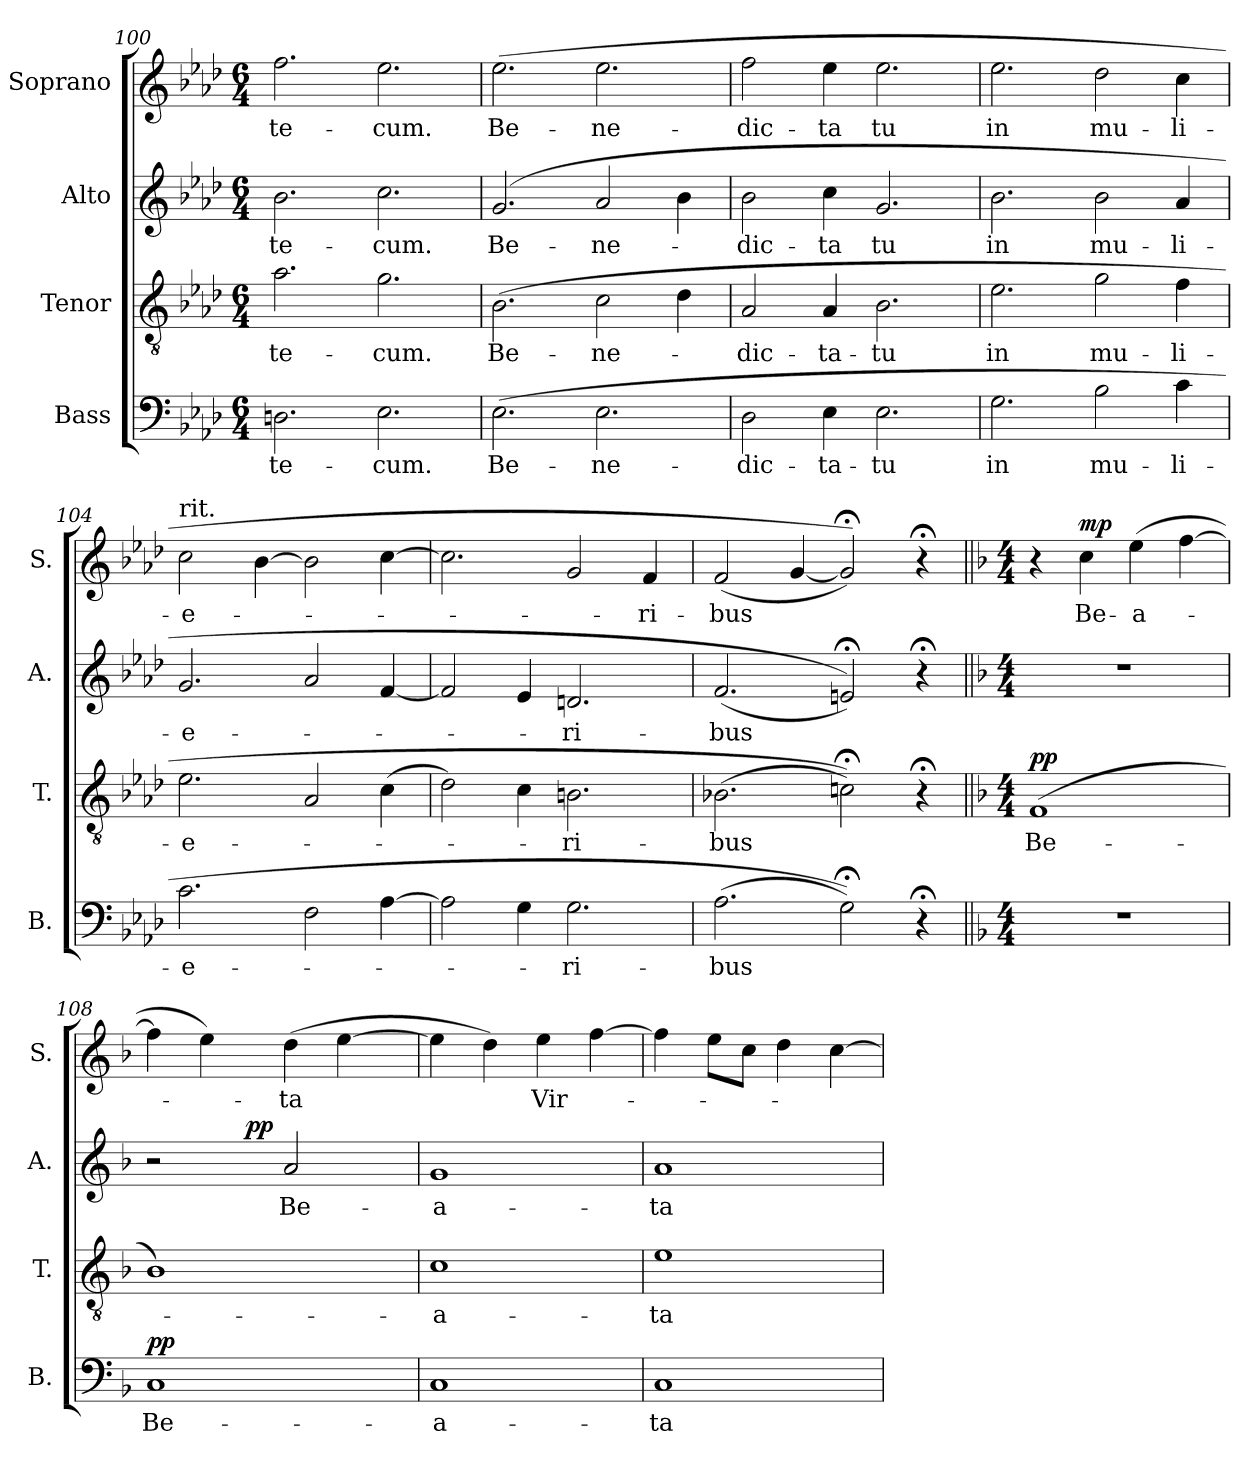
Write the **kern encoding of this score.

**kern	**text	**dynam	**kern	**text	**dynam	**kern	**text	**dynam	**kern	**text	**dynam
*part4	*part4	*part4	*part3	*part3	*part3	*part2	*part2	*part2	*part1	*part1	*part1
*staff4	*staff4	*staff4	*staff3	*staff3	*staff3	*staff2	*staff2	*staff2	*staff1	*staff1	*staff1
*I"Bass	*	*	*I"Tenor	*	*	*I"Alto	*	*	*I"Soprano	*	*
*I'B.	*	*	*I'T.	*	*	*I'A.	*	*	*I'S.	*	*
*clefF4	*	*	*clefGv2	*	*	*clefG2	*	*	*clefG2	*	*
*	*	*	*ITrd7c12	*	*	*	*	*	*	*	*
*k[b-e-a-d-]	*	*	*k[b-e-a-d-]	*	*	*k[b-e-a-d-]	*	*	*k[b-e-a-d-]	*	*
*A-:	*	*	*A-:	*	*	*A-:	*	*	*A-:	*	*
*M6/4	*	*	*M6/4	*	*	*M6/4	*	*	*M6/4	*	*
=100	=100	=100	=100	=100	=100	=100	=100	=100	=100	=100	=100
!	!LO:LY:b:color=#000000	!	!	!	!	!	!	!	!	!	!
!	!	!	!	!LO:LY:b:color=#000000	!	!	!	!	!	!	!
!	!	!	!	!	!	!	!LO:LY:b:color=#000000	!	!	!	!
!	!	!	!	!	!	!	!	!	!	!LO:LY:b:color=#000000	!
2.Dni\	te-	.	2.A-i\	te-	.	2.b-i\	te-	.	2.ffi\	te-	.
!	!LO:LY:b:color=#000000	!	!	!	!	!	!	!	!	!	!
!	!	!	!	!LO:LY:b:color=#000000	!	!	!	!	!	!	!
!	!	!	!	!	!	!	!LO:LY:b:color=#000000	!	!	!	!
!	!	!	!	!	!	!	!	!	!	!LO:LY:b:color=#000000	!
2.E-i\	-cum.	.	2.Gi\	-cum.	.	2.cci\	-cum.	.	2.ee-i\	-cum.	.
=101	=101	=101	=101	=101	=101	=101	=101	=101	=101	=101	=101
!	!LO:LY:b:color=#000000	!	!	!	!	!	!	!	!	!	!
!	!	!	!	!LO:LY:b:color=#000000	!	!	!	!	!	!	!
!	!	!	!	!	!	!	!LO:LY:b:color=#000000	!	!	!	!
!	!	!	!	!	!	!	!	!	!	!LO:LY:b:color=#000000	!
(2.E-i\	Be-	.	(2.BB-i\	Be-	.	(2.gi/	Be-	.	(2.ee-i\	Be-	.
!	!LO:LY:b:color=#000000	!	!	!	!	!	!	!	!	!	!
!	!	!	!	!LO:LY:b:color=#000000	!	!	!	!	!	!	!
!	!	!	!	!	!	!	!LO:LY:b:color=#000000	!	!	!	!
!	!	!	!	!	!	!	!	!	!	!LO:LY:b:color=#000000	!
2.E-i\	-ne-	.	2Ci\	-ne-	.	2a-i/	-ne-	.	2.ee-i\	-ne-	.
.	.	.	4D-i\	.	.	4b-i\	.	.	.	.	.
!!LO:LB:g=z
=102	=102	=102	=102	=102	=102	=102	=102	=102	=102	=102	=102
!	!LO:LY:b:color=#000000	!	!	!	!	!	!	!	!	!	!
!	!	!	!	!LO:LY:b:color=#000000	!	!	!	!	!	!	!
!	!	!	!	!	!	!	!LO:LY:b:color=#000000	!	!	!	!
!	!	!	!	!	!	!	!	!	!	!LO:LY:b:color=#000000	!
2D-i\	-dic-	.	2AA-i/	-dic-	.	2b-i\	-dic-	.	2ffi\	-dic-	.
!	!LO:LY:b:color=#000000	!	!	!	!	!	!	!	!	!	!
!	!	!	!	!LO:LY:b:color=#000000	!	!	!	!	!	!	!
!	!	!	!	!	!	!	!LO:LY:b:color=#000000	!	!	!	!
!	!	!	!	!	!	!	!	!	!	!LO:LY:b:color=#000000	!
4E-i\	-ta-	.	4AA-i/	-ta-	.	4cci\	-ta	.	4ee-i\	-ta	.
!	!LO:LY:b:color=#000000	!	!	!	!	!	!	!	!	!	!
!	!	!	!	!LO:LY:b:color=#000000	!	!	!	!	!	!	!
!	!	!	!	!	!	!	!LO:LY:b:color=#000000	!	!	!	!
!	!	!	!	!	!	!	!	!	!	!LO:LY:b:color=#000000	!
2.E-i\	-tu	.	2.BB-i\	-tu	.	2.gi/	tu	.	2.ee-i\	tu	.
=103	=103	=103	=103	=103	=103	=103	=103	=103	=103	=103	=103
!	!LO:LY:b:color=#000000	!	!	!	!	!	!	!	!	!	!
!	!	!	!	!LO:LY:b:color=#000000	!	!	!	!	!	!	!
!	!	!	!	!	!	!	!LO:LY:b:color=#000000	!	!	!	!
!	!	!	!	!	!	!	!	!	!	!LO:LY:b:color=#000000	!
2.Gi\	in	.	2.E-i\	in	.	2.b-i\	in	.	2.ee-i\	in	.
!	!LO:LY:b:color=#000000	!	!	!	!	!	!	!	!	!	!
!	!	!	!	!LO:LY:b:color=#000000	!	!	!	!	!	!	!
!	!	!	!	!	!	!	!LO:LY:b:color=#000000	!	!	!	!
!	!	!	!	!	!	!	!	!	!	!LO:LY:b:color=#000000	!
2B-i\	mu-	.	2Gi\	mu-	.	2b-i\	mu-	.	2dd-i\	mu-	.
!	!LO:LY:b:color=#000000	!	!	!	!	!	!	!	!	!	!
!	!	!	!	!LO:LY:b:color=#000000	!	!	!	!	!	!	!
!	!	!	!	!	!	!	!LO:LY:b:color=#000000	!	!	!	!
!	!	!	!	!	!	!	!	!	!	!LO:LY:b:color=#000000	!
4ci\	-li-	.	4Fi\	-li-	.	4a-i/	-li-	.	4cci\	-li-	.
=104	=104	=104	=104	=104	=104	=104	=104	=104	=104	=104	=104
!	!LO:LY:b:color=#000000	!	!	!	!	!	!	!	!	!	!
!	!	!	!	!LO:LY:b:color=#000000	!	!	!	!	!	!	!
!	!	!	!	!	!	!	!LO:LY:b:color=#000000	!	!	!	!
!	!	!	!	!	!	!	!	!	!LO:TX:t=rit.	!	!
!	!	!	!	!	!	!	!	!	!	!LO:LY:b:color=#000000	!
2.ci\	-e-	.	2.E-i\	-e-	.	2.gi/	-e-	.	2cci\	-e-	.
.	.	.	.	.	.	.	.	.	[>4b-i\	.	.
2Fi\	.	.	2AA-i/	.	.	2a-i/	.	.	2b-i\]	.	.
[>4A-i\	.	.	(4Ci\	.	.	[<4fi/	.	.	[>4cci\	.	.
=105	=105	=105	=105	=105	=105	=105	=105	=105	=105	=105	=105
2A-i\]	.	.	2D-i\)	.	.	2fi/]	.	.	2.cci\]	.	.
4Gi\	.	.	4Ci\	.	.	4e-i/	.	.	.	.	.
!	!LO:LY:b:color=#000000	!	!	!	!	!	!	!	!	!	!
!	!	!	!	!LO:LY:b:color=#000000	!	!	!	!	!	!	!
!	!	!	!	!	!	!	!LO:LY:b:color=#000000	!	!	!	!
2.Gi\	-ri-	.	2.BBni\	-ri-	.	2.dni/	-ri-	.	2gi/	.	.
!	!	!	!	!	!	!	!	!	!	!LO:LY:b:color=#000000	!
.	.	.	.	.	.	.	.	.	4fi/	-ri-	.
=106	=106	=106	=106	=106	=106	=106	=106	=106	=106	=106	=106
!	!LO:LY:b:color=#000000	!	!	!	!	!	!	!	!	!	!
!	!	!	!	!LO:LY:b:color=#000000	!	!	!	!	!	!	!
!	!	!	!	!	!	!	!LO:LY:b:color=#000000	!	!	!	!
!	!	!	!	!	!	!	!	!	!	!LO:LY:b:color=#000000	!
(2.A-i\	-bus	.	(2.BB-Xi\	-bus	.	(2.fi/	-bus	.	(2fi/	-bus	.
.	.	.	.	.	.	.	.	.	[<4gi/	.	.
2G;i\))	.	.	2Cn;i\))	.	.	2en;i/))	.	.	2g;i/]))	.	.
4r;	.	.	4r;	.	.	4r;	.	.	4r;	.	.
!!LO:PB:g=z
=107||	=107||	=107||	=107||	=107||	=107||	=107||	=107||	=107||	=107||	=107||	=107||
*k[b-]	*	*	*k[b-]	*	*	*k[b-]	*	*	*k[b-]	*	*
*F:	*	*	*F:	*	*	*F:	*	*	*F:	*	*
*M4/4	*	*	*M4/4	*	*	*M4/4	*	*	*M4/4	*	*
*	*	*	*	*	*	*	*	*	*MM60	*	*
!	!	!	!	!LO:LY:b:color=#000000	!	!	!	!	!	!	!
1r	.	.	(1FFi	Be-	pp	1r	.	.	4r	.	.
!	!	!	!	!	!	!	!	!	!	!LO:LY:b:color=#000000	!
.	.	.	.	.	.	.	.	.	4cci\	Be-	mp
!	!	!	!	!	!	!	!	!	!	!LO:LY:b:color=#000000	!
.	.	.	.	.	.	.	.	.	(4eei\	-a-	.
.	.	.	.	.	.	.	.	.	[>4ffi\	.	.
=108	=108	=108	=108	=108	=108	=108	=108	=108	=108	=108	=108
!	!LO:LY:b:color=#000000	!	!	!	!	!	!	!	!	!	!
*	*	*	*	*	*	*^	*	*	*	*	*
1Ci	Be-	pp	1BB-i)	.	.	2r	4ryy	.	.	4ffi\]	.	.
.	.	.	.	.	.	.	16ryy	.	.	4eei\)	.	.
.	.	.	.	.	.	.	32ryy	.	.	.	.	.
.	.	.	.	.	.	.	128ryy	.	.	.	.	.
.	.	.	.	.	.	.	1024ryy	.	.	.	.	.
.	.	.	.	.	.	.	2ryy	.	pp	.	.	.
!	!	!	!	!	!	!	!	!LO:LY:b:color=#000000	!	!	!	!
!	!	!	!	!	!	!	!	!	!	!	!LO:LY:b:color=#000000	!
.	.	.	.	.	.	2ai/	.	Be-	.	(4ddi\	-ta	.
.	.	.	.	.	.	.	.	.	.	[>4eei\	.	.
.	.	.	.	.	.	.	8ryy	.	.	.	.	.
.	.	.	.	.	.	.	64ryy	.	.	.	.	.
.	.	.	.	.	.	.	256..ryy	.	.	.	.	.
*	*	*	*	*	*	*v	*v	*	*	*	*	*
=109	=109	=109	=109	=109	=109	=109	=109	=109	=109	=109	=109
*	*	*	*	*	*	*^	*	*	*	*	*
!	!LO:LY:b:color=#000000	!	!	!	!	!	!	!	!	!	!	!
*	*	*	*	*	*	*v	*v	*	*	*	*	*
*	*	*	*	*	*	*^	*	*	*	*	*
!	!	!	!	!LO:LY:b:color=#000000	!	!	!	!	!	!	!	!
*	*	*	*	*	*	*v	*v	*	*	*	*	*
*	*	*	*	*	*	*^	*	*	*	*	*
!	!	!	!	!	!	!	!	!LO:LY:b:color=#000000	!	!	!	!
*	*	*	*	*	*	*v	*v	*	*	*	*	*
1Ci	-a-	.	1Ci	-a-	.	1gi	-a-	.	4eei\]	.	.
.	.	.	.	.	.	.	.	.	4ddi\)	.	.
!	!	!	!	!	!	!	!	!	!	!LO:LY:b:color=#000000	!
.	.	.	.	.	.	.	.	.	4eei\	Vir-	.
.	.	.	.	.	.	.	.	.	[>4ffi\	.	.
=110	=110	=110	=110	=110	=110	=110	=110	=110	=110	=110	=110
!	!LO:LY:b:color=#000000	!	!	!	!	!	!	!	!	!	!
!	!	!	!	!LO:LY:b:color=#000000	!	!	!	!	!	!	!
!	!	!	!	!	!	!	!LO:LY:b:color=#000000	!	!	!	!
1Ci	-ta	.	1Ei	-ta	.	1ai	-ta	.	4ffi\]	.	.
.	.	.	.	.	.	.	.	.	8eei\L	.	.
.	.	.	.	.	.	.	.	.	8cci\J	.	.
.	.	.	.	.	.	.	.	.	4ddi\	.	.
.	.	.	.	.	.	.	.	.	[>4cci\	.	.
=	=	=	=	=	=	=	=	=	=	=	=
*-	*-	*-	*-	*-	*-	*-	*-	*-	*-	*-	*-
